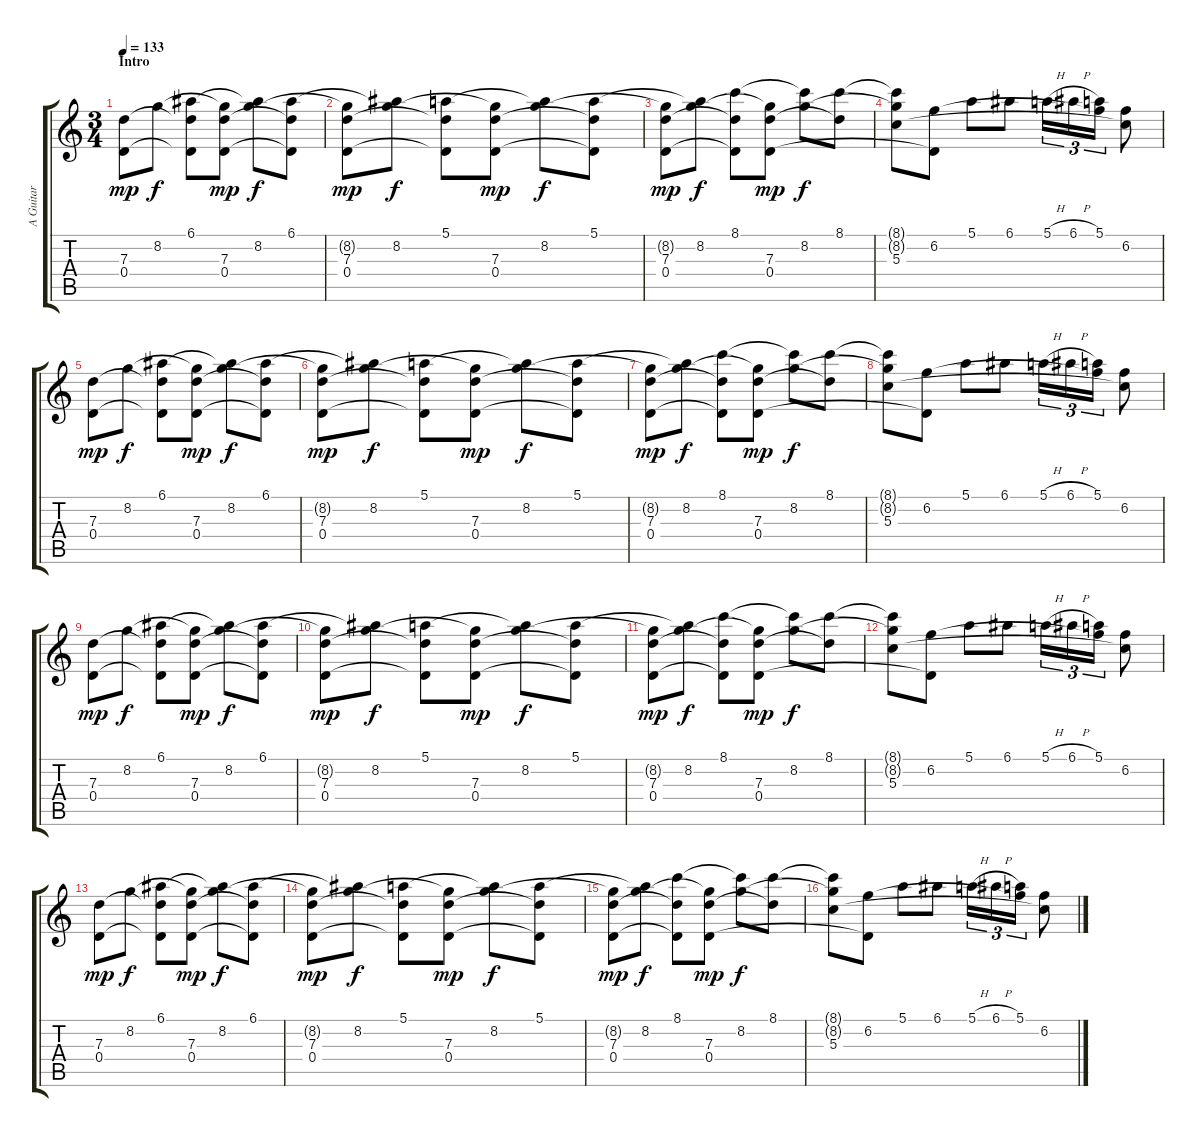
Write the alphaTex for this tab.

\track ("A Guitar" "A Guitar") {instrument acousticguitarsteel}
\staff {score tabs}
\tuning (E4 B3 G3 D3 A2 E2) {hide}
\ts (3 4)
\section ("" "Intro")
\tempo 133
\clef g2
\ks c
(7.3 0.4).8{dy mp instrument acousticguitarsteel} 8.2.8{dy f} (6.1 7.3{t} 0.4{t}).8 (8.2{t} 7.3 0.4).8{dy mp} (6.1{t} 8.2).8{dy f} (6.1 7.3{t} 0.4{t}).8 |
(8.2{t} 7.3 0.4).8{dy mp} (6.1{t} 8.2).8{dy f} (5.1 7.3{t} 0.4{t}).8 (8.2{t} 7.3 0.4).8{dy mp} (5.1{t} 8.2).8{dy f} (5.1 7.3{t} 0.4{t}).8 |
(8.2{t} 7.3 0.4).8{dy mp} (5.1{t} 8.2).8{dy f} (8.1 7.3{t} 0.4{t}).8 (8.2{t} 7.3 0.4).8{dy mp} (8.1{t} 8.2).8{dy f} (8.1 7.3{t}).8 |
(8.1{t} 8.2{t} 5.3).8 (6.2 0.4{t}).8 5.1.8 6.1.8 5.1{h}.16{tu (3 2)} 6.1{h}.16{tu (3 2)} (5.1 6.2{t}).16{tu (3 2)} (6.2 5.3{t}).8 |
(7.3 0.4).8{dy mp} 8.2.8{dy f} (6.1 7.3{t} 0.4{t}).8 (8.2{t} 7.3 0.4).8{dy mp} (6.1{t} 8.2).8{dy f} (6.1 7.3{t} 0.4{t}).8 |
(8.2{t} 7.3 0.4).8{dy mp} (6.1{t} 8.2).8{dy f} (5.1 7.3{t} 0.4{t}).8 (8.2{t} 7.3 0.4).8{dy mp} (5.1{t} 8.2).8{dy f} (5.1 7.3{t} 0.4{t}).8 |
(8.2{t} 7.3 0.4).8{dy mp} (5.1{t} 8.2).8{dy f} (8.1 7.3{t} 0.4{t}).8 (8.2{t} 7.3 0.4).8{dy mp} (8.1{t} 8.2).8{dy f} (8.1 7.3{t}).8 |
(8.1{t} 8.2{t} 5.3).8 (6.2 0.4{t}).8 5.1.8 6.1.8 5.1{h}.16{tu (3 2)} 6.1{h}.16{tu (3 2)} (5.1 6.2{t}).16{tu (3 2)} (6.2 5.3{t}).8 |
(7.3 0.4).8{dy mp} 8.2.8{dy f} (6.1 7.3{t} 0.4{t}).8 (8.2{t} 7.3 0.4).8{dy mp} (6.1{t} 8.2).8{dy f} (6.1 7.3{t} 0.4{t}).8 |
(8.2{t} 7.3 0.4).8{dy mp} (6.1{t} 8.2).8{dy f} (5.1 7.3{t} 0.4{t}).8 (8.2{t} 7.3 0.4).8{dy mp} (5.1{t} 8.2).8{dy f} (5.1 7.3{t} 0.4{t}).8 |
(8.2{t} 7.3 0.4).8{dy mp} (5.1{t} 8.2).8{dy f} (8.1 7.3{t} 0.4{t}).8 (8.2{t} 7.3 0.4).8{dy mp} (8.1{t} 8.2).8{dy f} (8.1 7.3{t}).8 |
(8.1{t} 8.2{t} 5.3).8 (6.2 0.4{t}).8 5.1.8 6.1.8 5.1{h}.16{tu (3 2)} 6.1{h}.16{tu (3 2)} (5.1 6.2{t}).16{tu (3 2)} (6.2 5.3{t}).8 |
(7.3 0.4).8{dy mp} 8.2.8{dy f} (6.1 7.3{t} 0.4{t}).8 (8.2{t} 7.3 0.4).8{dy mp} (6.1{t} 8.2).8{dy f} (6.1 7.3{t} 0.4{t}).8 |
(8.2{t} 7.3 0.4).8{dy mp} (6.1{t} 8.2).8{dy f} (5.1 7.3{t} 0.4{t}).8 (8.2{t} 7.3 0.4).8{dy mp} (5.1{t} 8.2).8{dy f} (5.1 7.3{t} 0.4{t}).8 |
(8.2{t} 7.3 0.4).8{dy mp} (5.1{t} 8.2).8{dy f} (8.1 7.3{t} 0.4{t}).8 (8.2{t} 7.3 0.4).8{dy mp} (8.1{t} 8.2).8{dy f} (8.1 7.3{t}).8 |
(8.1{t} 8.2{t} 5.3).8 (6.2 0.4{t}).8 5.1.8 6.1.8 5.1{h}.16{tu (3 2)} 6.1{h}.16{tu (3 2)} (5.1 6.2{t}).16{tu (3 2)} (6.2 5.3{t}).8
